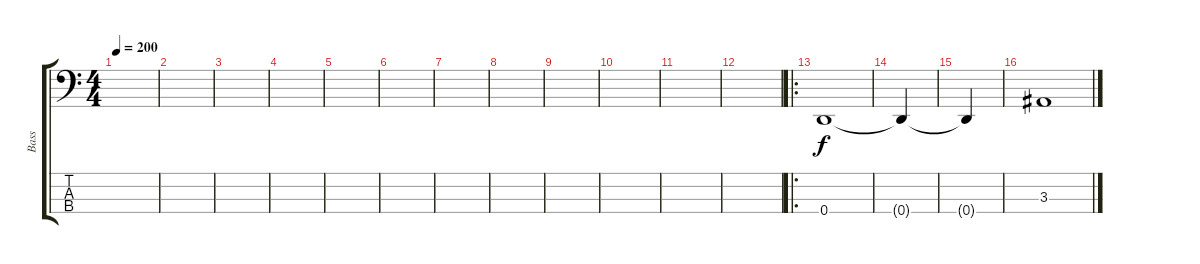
\track ("Bass" "Bass") {instrument electricbassfinger}
\staff {score tabs}
\tuning (F2 C2 G1 D1) {hide}
\ts (4 4)
\tempo 200
\clef f4
\ks c
|
|
|
|
|
|
|
|
|
|
|
|
\ro
0.4.1 |
0.4{t}.4 |
0.4{t}.4 |
3.3.1
